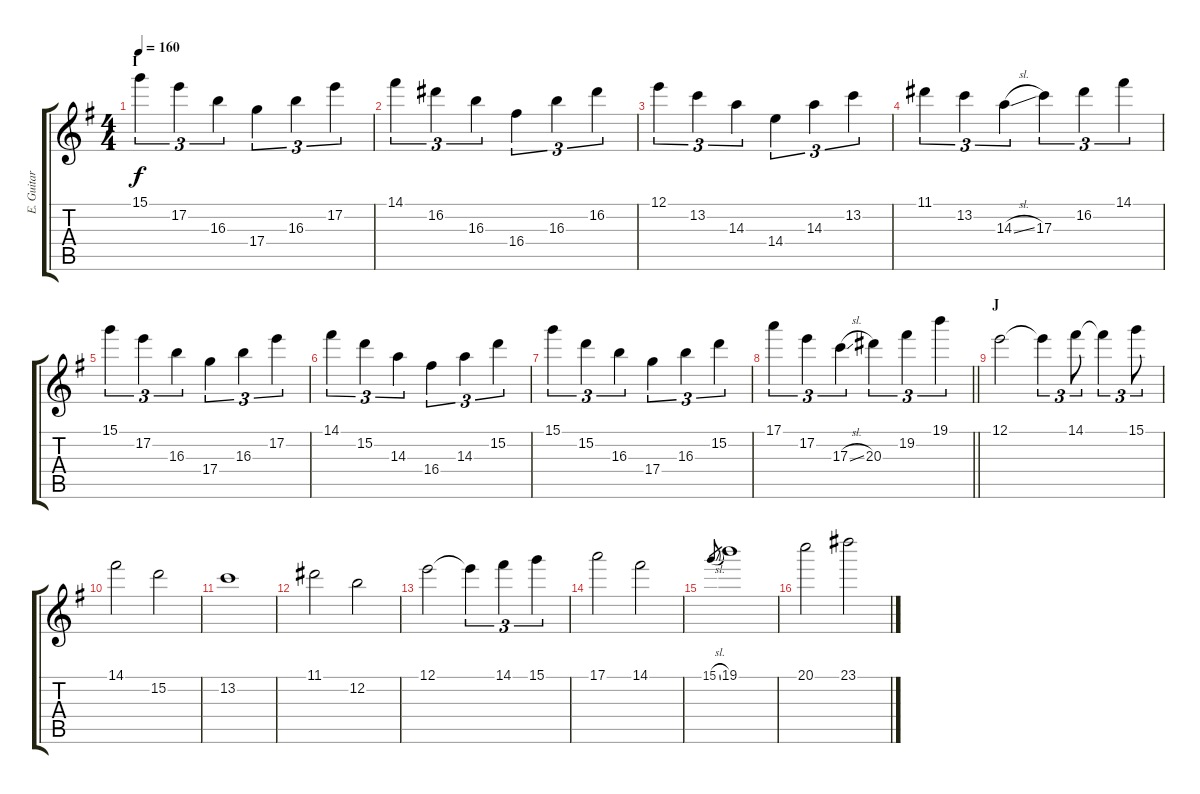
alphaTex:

\track ("E. Guitar III" "E. Guitar ") {instrument overdrivenguitar}
\staff {score tabs}
\tuning (E4 B3 G3 D3 A2 E2) {hide}
\ts (4 4)
\section ("" "I")
\tempo 160
\clef g2
\ks eminor
15.1.4{tu (3 2) dy f} 17.2.4{tu (3 2)} 16.3.4{tu (3 2)} 17.4.4{tu (3 2)} 16.3.4{tu (3 2)} 17.2.4{tu (3 2)} |
14.1.4{tu (3 2)} 16.2.4{tu (3 2)} 16.3.4{tu (3 2)} 16.4.4{tu (3 2)} 16.3.4{tu (3 2)} 16.2.4{tu (3 2)} |
12.1.4{tu (3 2)} 13.2.4{tu (3 2)} 14.3.4{tu (3 2)} 14.4.4{tu (3 2)} 14.3.4{tu (3 2)} 13.2.4{tu (3 2)} |
11.1.4{tu (3 2)} 13.2.4{tu (3 2)} 14.3{sl}.4{tu (3 2)} 17.3.4{tu (3 2)} 16.2.4{tu (3 2)} 14.1.4{tu (3 2)} |
15.1.4{tu (3 2)} 17.2.4{tu (3 2)} 16.3.4{tu (3 2)} 17.4.4{tu (3 2)} 16.3.4{tu (3 2)} 17.2.4{tu (3 2)} |
14.1.4{tu (3 2)} 15.2.4{tu (3 2)} 14.3.4{tu (3 2)} 16.4.4{tu (3 2)} 14.3.4{tu (3 2)} 15.2.4{tu (3 2)} |
15.1.4{tu (3 2)} 15.2.4{tu (3 2)} 16.3.4{tu (3 2)} 17.4.4{tu (3 2)} 16.3.4{tu (3 2)} 15.2.4{tu (3 2)} |
\barLineRight lightlight
17.1.4{tu (3 2)} 17.2.4{tu (3 2)} 17.3{sl}.4{tu (3 2)} 20.3.4{tu (3 2)} 19.2.4{tu (3 2)} 19.1.4{tu (3 2)} |
\section ("" "J")
12.1.2 12.1{t}.4{tu (3 2)} 14.1.8{tu (3 2)} 14.1{t}.4{tu (3 2)} 15.1.8{tu (3 2)} |
14.1.2 15.2.2 |
13.2.1 |
11.1.2 12.2.2 |
12.1.2 12.1{t}.4{tu (3 2)} 14.1.4{tu (3 2)} 15.1.4{tu (3 2)} |
17.1.2 14.1.2 |
15.1{sl}.8{gr} 19.1.1 |
20.1.2 23.1.2
